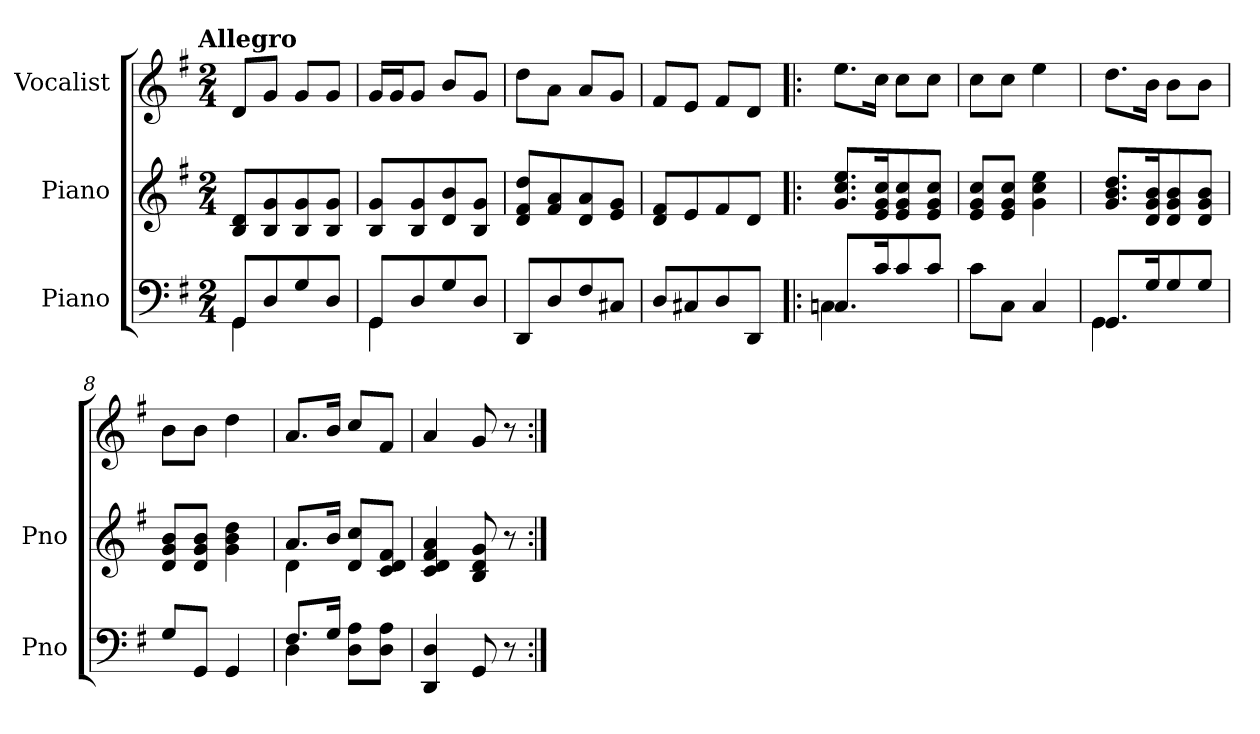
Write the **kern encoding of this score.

**kern	**kern	**kern
*part3	*part2	*part1
*staff3	*staff2	*staff1
*I"Piano	*I"Piano	*I"Vocalist
*I'Pno	*I'Pno	*
*clefF4	*clefG2	*clefG2
*k[f#]	*k[f#]	*k[f#]
*G:	*G:	*G:
!!LO:TX:omd:t=Allegro
*M2/4	*M2/4	*M2/4
*MM120	*MM120	*MM120
=1	=1	=1
*^	*	*
8GGL	4GG	8B 8dL	8d/L
8D	.	8B 8g	8g/J
8G	4ryy	8B 8g	8g/L
8DJ	.	8B 8gJ	8g/J
=2	=2	=2	=2
8GGL	4GG	8B 8gL	16g/LL
.	.	.	16g/J
8D	.	8B 8g	8g/J
8G	4ryy	8d 8b	8b/L
8DJ	.	8B 8gJ	8g/J
*v	*v	*	*
=3	=3	=3
8DDL	8d 8f# 8ddL	8dd\L
8D	8f# 8a	8a\J
8F#	8d 8a	8a/L
8C#XJ	8e 8gJ	8g/J
=4	=4	=4
8DL	8d 8f#L	8f#/L
8C#X	8e	8e/J
8D	8f#	8f#/L
8DDJ	8dJ	8d/J
=5!|:	=5!|:	=5!|:
*^	*	*
8.CnL	4Cn	8.g 8.cc 8.eeL	8.ee\L
16cK	.	16e 16g 16ccK	16cc\Jk
8c	4ryy	8e 8g 8cc	8cc\L
8cJ	.	8e 8g 8ccJ	8cc\J
*v	*v	*	*
=6	=6	=6
8cL	8e 8g 8ccL	8cc\L
8CJ	8e 8g 8ccJ	8cc\J
4C	4g 4cc 4ee	4ee
=7	=7	=7
*^	*	*
8.GGL	4GG	8.g 8.b 8.ddL	8.dd\L
16GK	.	16d 16g 16bK	16b\Jk
8G	4ryy	8d 8g 8b	8b\L
8GJ	.	8d 8g 8bJ	8b\J
*v	*v	*	*
=8	=8	=8
8GL	8d 8g 8bL	8b\L
8GGJ	8d 8g 8bJ	8b\J
4GG	4g 4b 4dd	4dd
=9	=9	=9
*^	*^	*
8.F#L	4D	8.aL	4d	8.a/L
16GJk	.	16bJk	.	16b/Jk
4ryy	8D 8AL	8d 8ccL	4ryy	8cc/L
.	8D 8AJ	8c 8d 8f#J	.	8f#/J
*v	*v	*	*	*
*	*v	*v	*
=10	=10	=10
4DD 4D	4c 4d 4f# 4a	4a
8GG	8B 8d 8g	8g
8r	8r	8r
=:|!	=:|!	=:|!
*-	*-	*-
